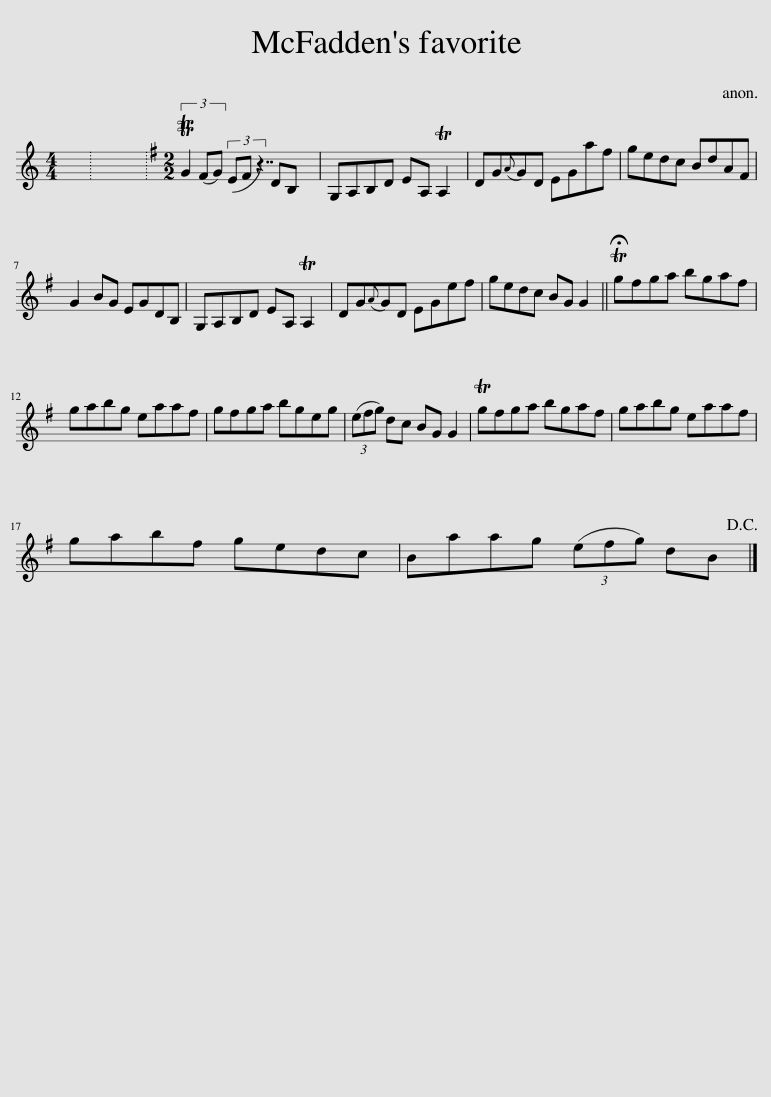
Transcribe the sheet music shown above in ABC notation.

X:1
L:1/8
M:4/4
I:linebreak $
K:C
V:1 treble
V:1
 x8 | x8 |[K:G][M:2/2] (3TG2 (FG) (3:2:2EF z2/3 DB, x/12 | G,A,B,D EA, TA,2 | DG{A}GD EGaf | %5
 gedc BdAF |$ G2 BG EGDB, | G,A,B,D EA, TA,2 | DG{A}GD EGef | gedc BG G2 || %10
 !fermata!Tgfga bgaf |$ gabg eaaf | gfga bgeg | (3(efg) dc BG G2 | Tgfga bgaf | %15
 gabg eaaf |$ gabf gedc | Baag (3(efg) dB!D.C.! |] %18
